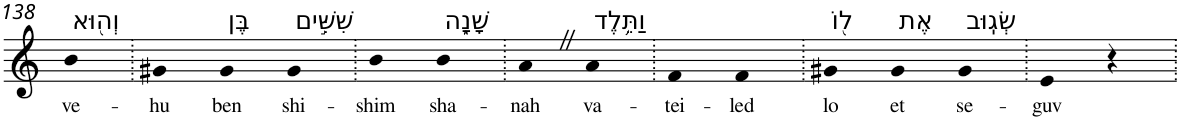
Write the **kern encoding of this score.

**kern	**text
*part1	*part1
*staff1	*staff1
*I"Piano	*
*I'Pno	*
!!LO:PB:g=z
*clefG2	*
*k[]	*
=138	=138
!LO:TX:a:t=וְה֖וּא	!
!	!LO:LY:b
4b	ve-
=139.	=139.
!	!LO:LY:b
4g#X	-hu
!LO:TX:a:t=בֶּן	!
!	!LO:LY:b
4g#	ben
!LO:TX:a:t=שִׁשִּׁ֣ים	!
!	!LO:LY:b
4g#	shi-
=140.	=140.
!	!LO:LY:b
4b	-shim
!LO:TX:a:t=שָׁנָ֑ה	!
!	!LO:LY:b
4b	sha-
=141.	=141.
!	!LO:LY:b
4aZ	-nah
!LO:TX:a:t=וַתֵּ֥לֶד	!
!	!LO:LY:b
4a	va-
=142.	=142.
!	!LO:LY:b
4f	-tei-
!	!LO:LY:b
4f	-led
=143.	=143.
!LO:TX:a:t=ל֖וֹ	!
!	!LO:LY:b
4g#X	lo
!LO:TX:a:t=אֶת	!
!	!LO:LY:b
4g#	et
!LO:TX:a:t=שְׂגֽוּב	!
!	!LO:LY:b
4g#	se-
=144.	=144.
!	!LO:LY:b
4e	-guv
4r	.
=.	=.
*-	*-
